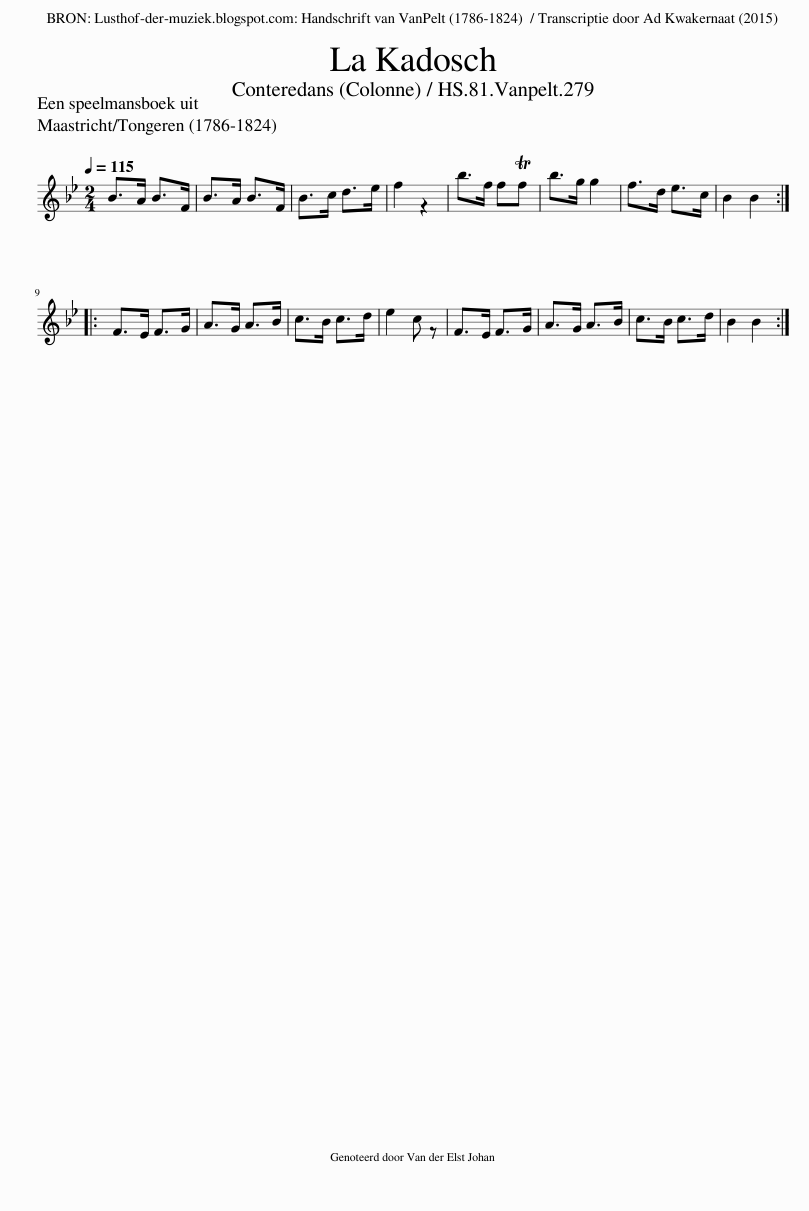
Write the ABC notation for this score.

X:1
L:1/8
Q:1/4=115
M:2/4
I:linebreak $
K:Bb
V:1 treble
V:1
 B>A B>F | B>A B>F | B>c d>e | f2 z2 | b>f fTf | %5
 b>g g2 | f>d e>c | B2 B2 ::$ F>E F>G | A>G A>B | %10
 c>B c>d | e2 c z | F>E F>G | A>G A>B | c>B c>d | %15
 B2 B2 :| %16
